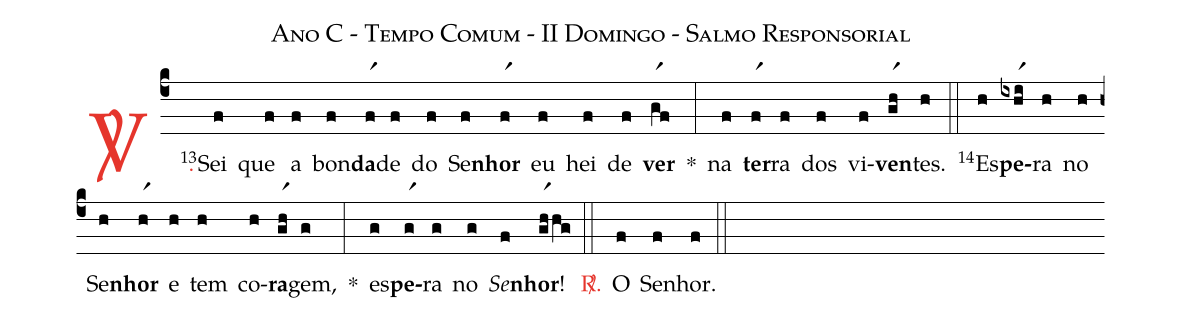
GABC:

name: Ano C - Tempo Comum - II Domingo - Salmo Responsorial;
%%
(c4)

<c><sp>V/</sp>.</c>() <v>\VSup{13}</v>Sei(f) que(f) a(f) bon(f)<b>da</b>(fr1)de(f) do(f) Se(f)<b>nhor</b>(fr1) eu(f) hei(f) de(f) <b>ver</b>(gr1f) *(:)
na(f) <b>ter</b>(fr1)ra(f) dos(f) vi(f)<b>ven</b>(gr1h)tes.(h)

(::)

<v>\VSup{14}</v>Es(h)<b>pe</b>(ixhr1i)ra(h) no(h) Se(h)<b>nhor</b>(hr1) e(h) tem(h) co(h)<b>ra</b>(gr1h)gem,(g) *(:)
es(g)<b>pe</b>(gr1)ra(g) no(g) <i>Se</i>(f)<b>nhor</b>!(gr1hhg)

(::)

<c><sp>R/</sp>.</c>() O(f) Se(f)nhor.(f)

(::)
